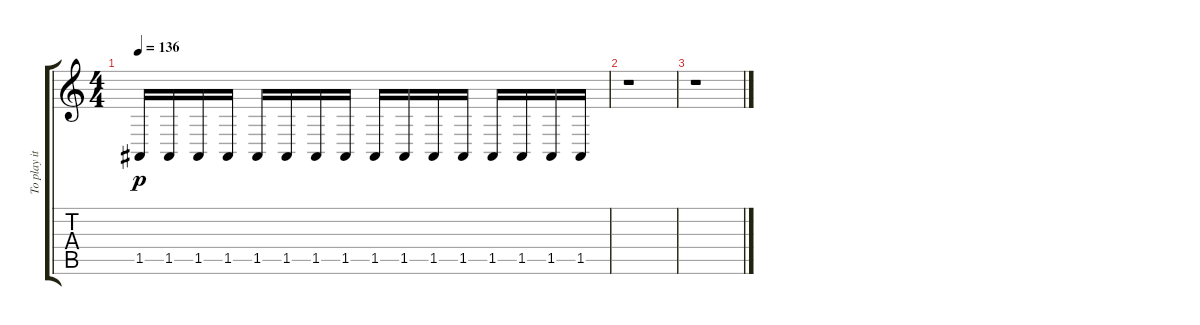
\track ("To play it correctly : " "To play it") {instrument seashore}
\staff {score tabs}
\tuning (E4 B3 G3 D3 A2 E2) {hide}
\ts (4 4)
\tempo 136
\clef g2
\ks c
1.5.16{dy p} 1.5.16 1.5.16 1.5.16 1.5.16 1.5.16 1.5.16 1.5.16 1.5.16 1.5.16 1.5.16 1.5.16 1.5.16 1.5.16 1.5.16 1.5.16 |
r.1 |
r.1
